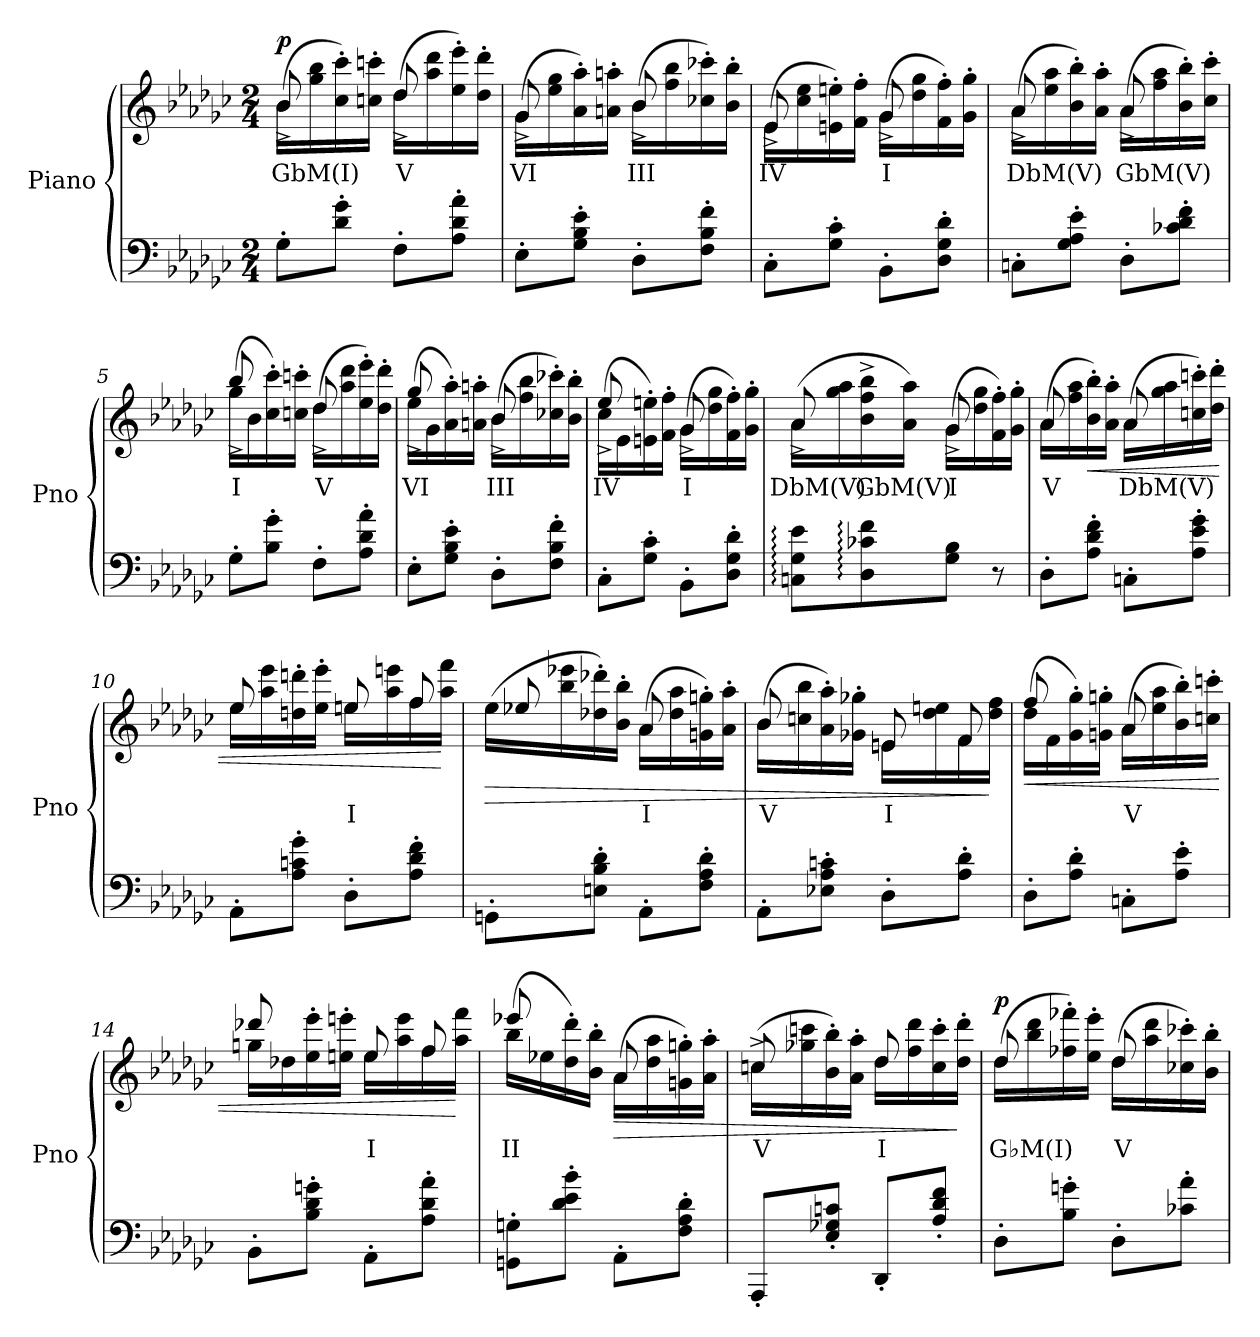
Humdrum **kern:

**kern	**kern	**text	**dynam
*part1	*part1	*part1	*part1
*staff2	*staff1	*staff1	*staff1/2
*I"Piano	*	*	*
*I'Pno	*	*	*
*clefF4	*clefG2	*	*
*k[b-e-a-d-g-c-]	*k[b-e-a-d-g-c-]	*	*
*M2/4	*M2/4	*	*
*MM112	*MM112	*	*
=1	=1	=1	=1
!	!LO:TX:a:B:t=Assai allegro	!	!
!	!LO:TX:b:i:t=leggiero	!	!
!	!	!LO:LY:b	!LO:DY:b
*	*^	*	*
8G-'\L	(>16b-\LL	8b-^/	GbM(I)	p
.	16gg-\ 16bb-\	.	.	.
8d-\' 8g-\'J	16cc-\' 16ccc-\')	8ryy	.	.
.	16ccn\' 16cccn\'JJ	.	.	.
!	!	!	!LO:LY:b	!
8F'\L	(>16dd-\LL	8dd-^/	V	.
.	16aa-\ 16ddd-\	.	.	.
8A-\' 8d-\' 8a-\'J	16ee-\' 16eee-\')	8ryy	.	.
.	16dd-\' 16ddd-\'JJ	.	.	.
=2	=2	=2	=2	=2
!	!	!	!LO:LY:b	!
8E-'\L	(>16g-\LL	8g-^/	VI	.
.	16ee-\ 16gg-\	.	.	.
8G-\' 8B-\' 8e-\'J	16a-\' 16aa-\')	8ryy	.	.
.	16an\' 16aan\'JJ	.	.	.
!	!	!	!LO:LY:b	!
8D-'\L	(>16b-\LL	8b-^/	III	.
.	16ff\ 16bb-\	.	.	.
8F\' 8B-\' 8f\'J	16cc-X\' 16ccc-X\')	8ryy	.	.
.	16b-\' 16bb-\'JJ	.	.	.
=3	=3	=3	=3	=3
!	!	!	!LO:LY:b	!
8C-'\L	(>16e-\LL	8e-^/	IV	.
.	16cc-\ 16ee-\	.	.	.
8G-\' 8c-\'J	16en\' 16een\')	8ryy	.	.
.	16f\' 16ff\'JJ	.	.	.
!	!	!	!LO:LY:b	!
8BB-'\L	(>16g-\LL	8g-^/	I	.
.	16dd-\ 16gg-\	.	.	.
8D-\' 8G-\' 8d-\'J	16f\' 16ff\')	8ryy	.	.
.	16g-\' 16gg-\'JJ	.	.	.
!!LO:LB:g=z	!!
=4	=4	=4	=4	=4
!	!	!	!LO:LY:b	!
8Cn'\L	(>16a-\LL	8a-^/	DbM(V)	.
.	16ee-\ 16aa-\	.	.	.
8G-\' 8A-\' 8e-\'J	16b-\' 16bb-\')	8ryy	.	.
.	16a-\' 16aa-\'JJ	.	.	.
!	!	!	!LO:LY:b	!
8D-'\L	(>16a-\LL	8a-^/	GbM(V)	.
.	16ff\ 16aa-\	.	.	.
8c-X\' 8d-\' 8f\'J	16b-\' 16bb-\')	8ryy	.	.
.	16cc-\' 16ccc-\'JJ	.	.	.
!!LO:LB:g=z	!!
=5	=5	=5	=5	=5
!	!	!	!LO:LY:b	!
8G-'\L	(>16gg-\LL	8bb-^/	I	.
.	16b-\	.	.	.
8B-\' 8g-\'J	16cc-\' 16ccc-\')	8ryy	.	.
.	16ccn\' 16cccn\'JJ	.	.	.
!	!	!	!LO:LY:b	!
8F'\L	(>16dd-\LL	8dd-^/	V	.
.	16aa-\ 16ddd-\	.	.	.
8A-\' 8d-\' 8a-\'J	16ee-\' 16eee-\')	8ryy	.	.
.	16dd-\' 16ddd-\'JJ	.	.	.
=6	=6	=6	=6	=6
!	!	!	!LO:LY:b	!
8E-'\L	(>16ee-\LL	8gg-^/	VI	.
.	16g-\	.	.	.
8G-\' 8B-\' 8e-\'J	16a-\' 16aa-\')	8ryy	.	.
.	16an\' 16aan\'JJ	.	.	.
!	!	!	!LO:LY:b	!
8D-'\L	(>16b-\LL	8b-^/	III	.
.	16ff\ 16bb-\	.	.	.
8F\' 8B-\' 8f\'J	16cc-X\' 16ccc-X\')	8ryy	.	.
.	16b-\' 16bb-\'JJ	.	.	.
=7	=7	=7	=7	=7
!	!	!	!LO:LY:b	!
8C-'\L	(>16cc-\LL	8ee-^/	IV	.
.	16e-\	.	.	.
8G-\' 8c-\'J	16en\' 16een\')	8ryy	.	.
.	16f\' 16ff\'JJ	.	.	.
!	!	!	!LO:LY:b	!
8BB-'\L	(>16g-\LL	8g-^/	I	.
.	16dd-\ 16gg-\	.	.	.
8D-\' 8G-\' 8d-\'J	16f\' 16ff\')	8ryy	.	.
.	16g-\' 16gg-\'JJ	.	.	.
!!LO:LB:g=z	!!
=8	=8	=8	=8	=8
!	!	!	!LO:LY:b	!
8Cn\: 8G-\: 8e-\:L	(>16a-\LL	8a-^/	DbM(V)	.
.	16gg-\ 16aa-\	.	.	.
!	!	!	!LO:LY:b	!
8D-\: 8c-X\: 8f\:	16b-\^ 16ff\^ 16bb-\^	8ryy	GbM(V)	.
.	16a-\ 16aa-\JJ)	.	.	.
!	!	!	!LO:LY:b	!
8G-\ 8B-\J	(>16g-\LL	8g-^/	I	.
.	16dd-\ 16gg-\	.	.	.
8r	16f\' 16ff\')	8ryy	.	.
.	16g-\' 16gg-\'JJ	.	.	.
!!LO:PB:g=z	!!
=9	=9	=9	=9	=9
!	!	!	!LO:LY:b	!
8D-'\L	(>16a-\LL	8a-/	V	.
.	16ff\ 16aa-\	.	.	.
!	!	!	!	!LO:HP:b
8A-\' 8d-\' 8f\'J	16b-\' 16bb-\')	8ryy	.	<
.	16a-\' 16aa-\'JJ	.	.	.
!	!	!	!LO:LY:b	!
8Cn'\L	(>16a-\LL	8a-/	DbM(V)	.
.	16gg-\ 16aa-\	.	.	.
8A-\' 8e-\' 8g-\'J	16ccn\' 16cccn\')	8ryy	.	.
.	16dd-\' 16ddd-\'JJ	.	.	.
=10	=10	=10	=10	=10
8AA-'\L	16ee-\LL	8ee-/	.	.
.	16aa-\ 16eee-\	.	.	.
8A-\' 8cn\' 8g-\'J	16ddn\' 16dddn\'	8ryy	.	.
.	16ee-\' 16eee-\'JJ	.	.	.
!	!	!	!LO:LY:b	!
8D-'\L	16een\LL	8ee/	I	.
.	16aa-\ 16eeen\	.	.	.
8A-\' 8d-\' 8f\'J	16ff\	8ff/	.	.
.	16aa-\ 16fff\JJ	.	.	[
=11	=11	=11	=11	=11
!	!	!	!	!LO:HP:b
8GGn'\L	(>16ee-\LL	8ee-X/	.	>
.	16bb-\ 16eee-X\	.	.	.
8En\' 8B-\' 8d-\'J	16dd-X\' 16ddd-X\')	8ryy	.	.
.	16b-\' 16bb-\'JJ	.	.	.
!	!	!	!LO:LY:b	!
8AA-'\L	(>16a-\LL	8a-/	I	.
.	16dd-\ 16aa-\	.	.	.
8F\' 8A-\' 8d-\'J	16gn\' 16ggn\')	8ryy	.	.
.	16a-\' 16aa-\'JJ	.	.	.
!!LO:LB:g=z	!!
=12	=12	=12	=12	=12
!	!	!	!LO:LY:b	!
8AA-'\L	(>16b-\LL	8b-/	V	.
.	16ccn\ 16bb-\	.	.	.
8E-X\' 8A-\' 8cn\'J	16a-\' 16aa-\')	8ryy	.	.
.	16g-X\' 16gg-X\'JJ	.	.	.
!	!	!	!LO:LY:b	!
8D-'\L	16en\LL	8e/	I	.
.	16dd-\ 16een\	.	.	.
8A-\' 8d-\'J	16f\	8f/	.	.
.	16dd-\ 16ff\JJ	.	.	]
!!LO:LB:g=z	!!
=13	=13	=13	=13	=13
!	!	!	!	!LO:HP:b
8D-'\L	(>16dd-\LL	8ff/	.	<
.	16f\	.	.	.
8A-\' 8d-\'J	16g-\' 16gg-\')	8ryy	.	.
.	16gn\' 16ggn\'JJ	.	.	.
!	!	!	!LO:LY:b	!
8Cn'\L	(>16a-\LL	8a-/	V	.
.	16ee-\ 16aa-\	.	.	.
8A-\' 8e-\'J	16b-\' 16bb-\')	8ryy	.	.
.	16ccn\' 16cccn\'JJ	.	.	.
=14	=14	=14	=14	=14
8BB-'\L	16ggn\LL	8ddd-X/	.	.
.	16dd-X\	.	.	.
8B-\' 8d-\' 8gn\'J	16ee-\' 16eee-\'	8ryy	.	.
.	16een\' 16eeen\'JJ	.	.	.
!	!	!	!LO:LY:b	!
8AA-'\L	16ee\LL	8ee/	I	.
.	16aa-\ 16eee\	.	.	.
8A-\' 8d-\' 8a-\'J	16ff\	8ff/	.	.
.	16aa-\ 16fff\JJ	.	.	[
=15	=15	=15	=15	=15
!	!	!	!LO:LY:b	!
8GGn\' 8Gn\'L	(>16bb-\LL	8eee-X/	II	.
.	16ee-X\	.	.	.
8d-\' 8e-\' 8b-\'J	16dd-\' 16ddd-\')	8ryy	.	.
.	16b-\' 16bb-\'JJ	.	.	.
!	!	!	!	!LO:HP:b
8AA-'\L	(>16a-\LL	8a-/	.	>
.	16dd-\ 16aa-\	.	.	.
8F\' 8A-\' 8d-\'J	16gn\' 16ggn\')	8ryy	.	.
.	16a-\' 16aa-\'JJ	.	.	.
!!LO:LB:g=z	!!
=16	=16	=16	=16	=16
!	!	!	!LO:LY:b	!
8AAA-'/L	(>16ccn^\LL	8cc/	V	.
.	16gg-X\ 16cccn\	.	.	.
8E-/' 8G-X/' 8cn/'J	16b-\' 16bb-\')	8ryy	.	.
.	16a-\' 16aa-\'JJ	.	.	.
!	!	!	!LO:LY:b	!
8DD-'/L	16dd-\LL	8dd-/	I	.
.	16ff\ 16ddd-\	.	.	.
8A-/' 8d-/' 8f/'J	16cc\' 16ccc\'	8ryy	.	.
.	16dd-\' 16ddd-\'JJ	.	.	]
!!LO:PB:g=z	!!
=17	=17	=17	=17	=17
!	!	!	!LO:LY:b	!LO:DY:b
8D-'\L	(>16dd-\LL	8dd-/	G♭M(I)	p
.	16bb-\ 16ddd-\	.	.	.
8B-\' 8gn\'J	16ff-X\' 16fff-X\')	8ryy	.	.
.	16ee-\' 16eee-\'JJ	.	.	.
!	!	!	!LO:LY:b	!
8D-'\L	(>16dd-\LL	8dd-/	V	.
.	16aa-\ 16ddd-\	.	.	.
8c-X\' 8a-\'J	16cc-X\' 16ccc-X\')	8ryy	.	.
.	16b-\' 16bb-\'JJ	.	.	.
*	*v	*v	*	*
=	=	=	=
*-	*-	*-	*-
